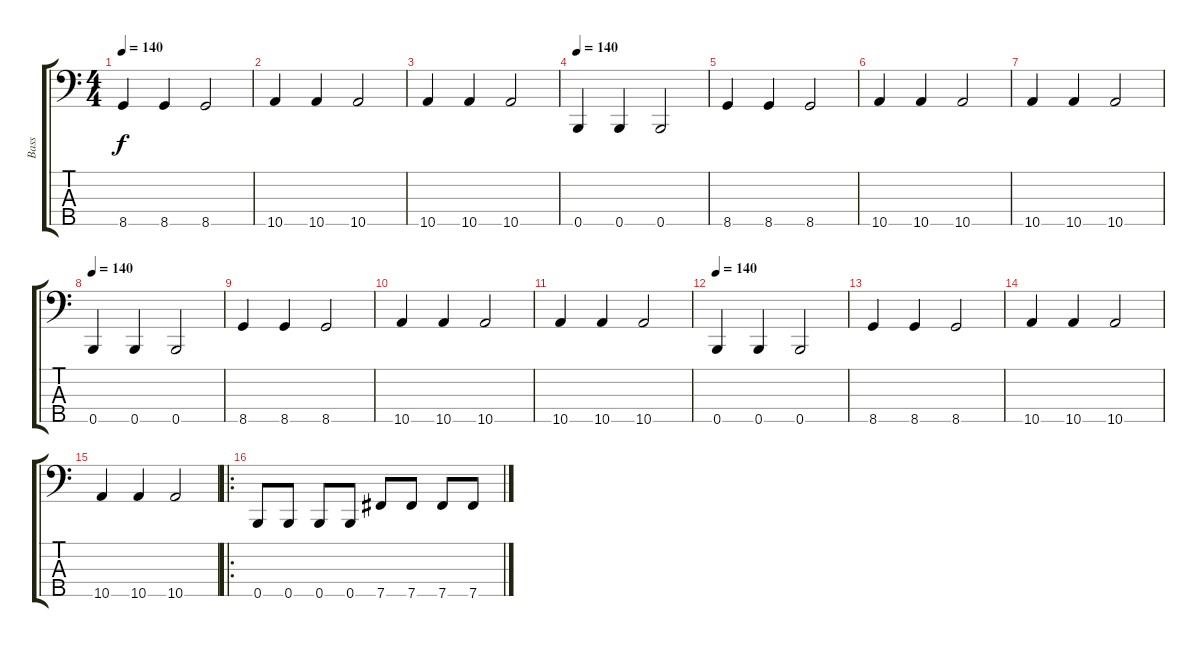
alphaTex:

\track ("Bass" "Bass") {instrument electricbassfinger}
\staff {score tabs}
\tuning (G2 D2 A1 E1 B0) {hide}
\ts (4 4)
\tempo 140
\clef f4
\ks c
8.5.4{dy f} 8.5.4 8.5.2 |
10.5.4 10.5.4 10.5.2 |
10.5.4 10.5.4 10.5.2 |
\tempo 140
0.5.4 0.5.4 0.5.2 |
8.5.4 8.5.4 8.5.2 |
10.5.4 10.5.4 10.5.2 |
10.5.4 10.5.4 10.5.2 |
\tempo 140
0.5.4 0.5.4 0.5.2 |
8.5.4 8.5.4 8.5.2 |
10.5.4 10.5.4 10.5.2 |
10.5.4 10.5.4 10.5.2 |
\tempo 140
0.5.4 0.5.4 0.5.2 |
8.5.4 8.5.4 8.5.2 |
10.5.4 10.5.4 10.5.2 |
10.5.4 10.5.4 10.5.2 |
\ro
0.5.8 0.5.8 0.5.8 0.5.8 7.5.8 7.5.8 7.5.8 7.5.8
